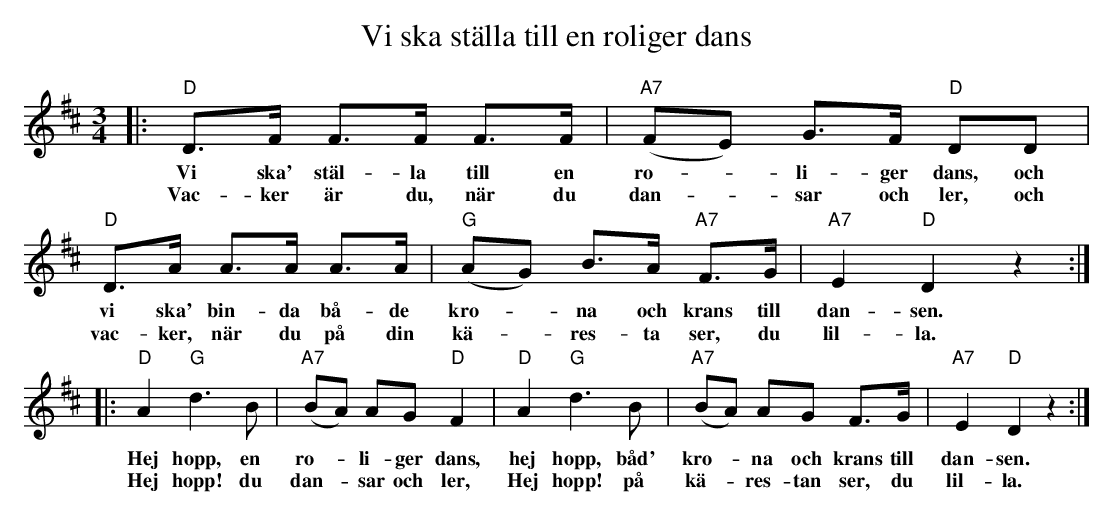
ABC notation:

X:1
T: Vi ska st\"alla till en roliger dans
M: 3/4
L: 1/8
K: D
|: "D"D>F F>F F>F | "A7"(FE) G>F "D"DD | "D"D>A A>A A>A | "G"(AG) B>A "A7"F>G | "A7"E2 "D"D2 z2 :|
w: Vi ska' st\"al-la till en ro-*li-ger dans, och vi ska' bin-da b\aa-de kro-*na och krans till dan-sen.
w: Vac-ker \"ar du, n\"ar du dan-*sar och ler, och vac-ker, n\"ar du p\aa din k\"a-*res-ta ser, du lil-la.
|: "D"A2 "G"d3 B | "A7"(BA) AG "D"F2 | "D"A2 "G"d3 B | "A7"(BA) AG F>G | "A7"E2 "D"D2 z2 :|
w: Hej hopp, en ro-*li-ger dans, hej hopp, b\aad' kro-*na och krans till dan-sen.
w: Hej hopp! du dan-*sar och ler, Hej hopp! p\aa k\"a-*res-tan ser, du lil-la.
